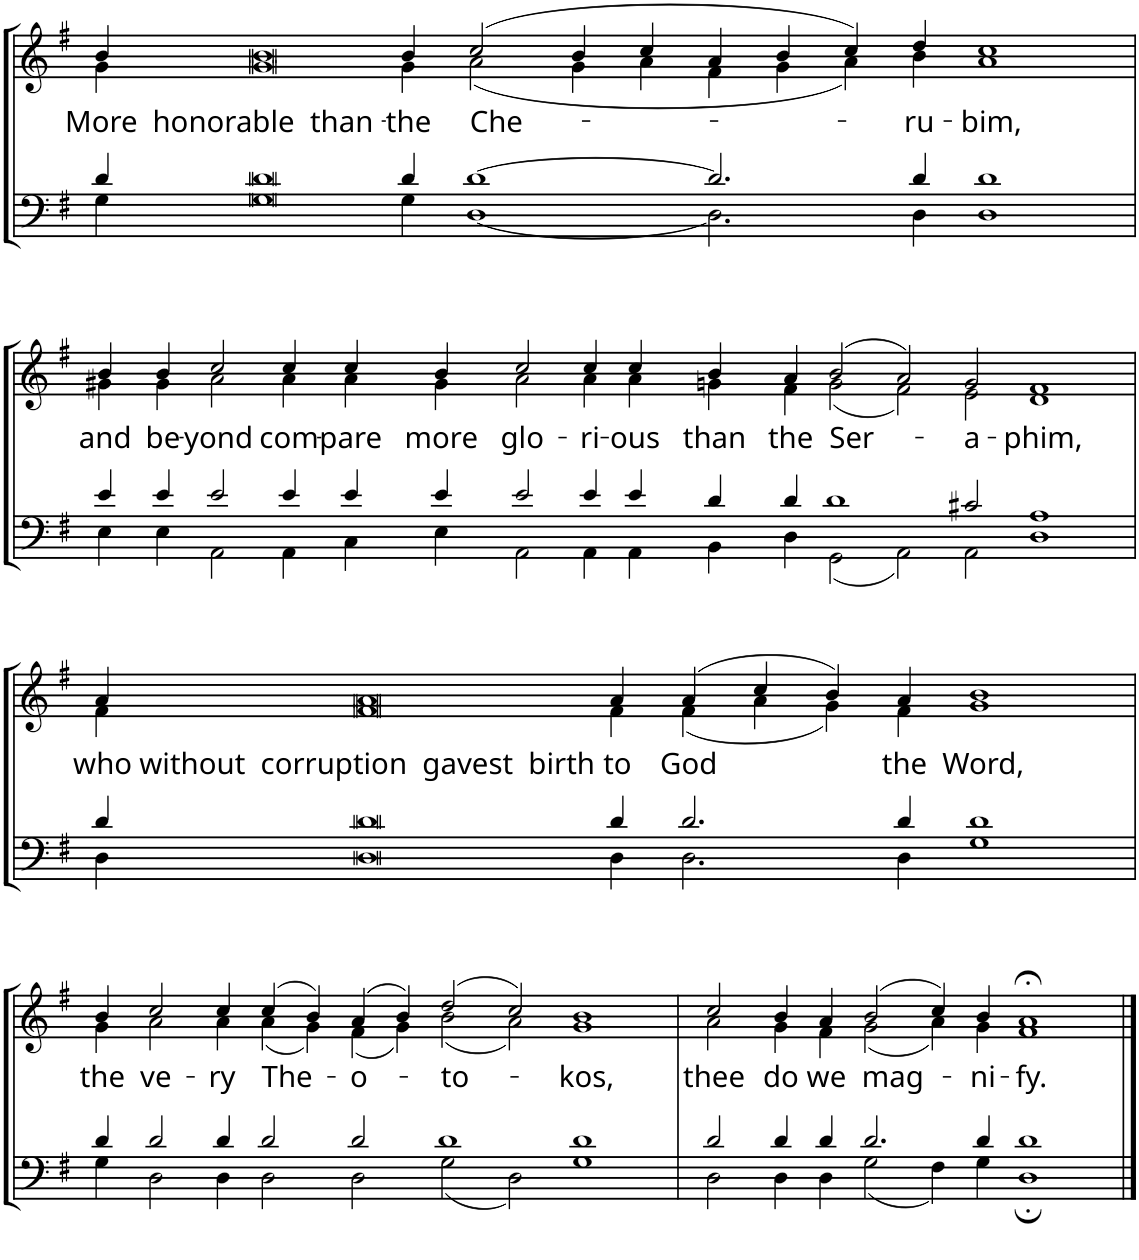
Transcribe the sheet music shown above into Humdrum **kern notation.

**kern	**kern	**text
*part1	*part1	*part1
*staff2	*staff1	*staff1
*I"Piano	*	*
*I'Pno.	*	*
!!LO:PB:g=z
*clefF4	*clefG2	*
*k[f#]	*k[f#]	*
*M63/4	*M63/4	*
=6	=6	=6
*^	*^	*
*	*^	*	*	*
!	!	!	!	!	!LO:LY:b
000ryy	4d/	4G\	4b/	4g\	More
!	!	!	!	!	!LO:LY:b
.	4d	4G	4b	4g	honorable than-
!	!	!	!	!	!LO:LY:b
.	4d/	4G\	4b/	4g\	the
!	!	!	!	!	!LO:LY:b
.	[1d	[1D	(2cc/	(2a\	Che-
.	.	.	4b/	4g\	.
.	.	.	4cc/	4a\	.
.	2.d/]	2.D\]	4a/	4f#\	.
.	.	.	4b/	4g\	.
.	.	.	4cc/)	4a\)	.
!	!	!	!	!	!LO:LY:b
.	4d/	4D\	4dd/	4b\	-ru-
!	!	!	!	!	!LO:LY:b
.	1d	1D	1cc	1a	-bim,
.	000.ryy	000.ryy	000.ryy	000.ryy	.
4%31ryy	.	.	.	.	.
!!LO:LB:g=z	!!
=7	=7	=7	=7	=7	=7
!	!	!	!	!	!LO:LY:b
000ryy	4e/	4E\	4b/	4g#X\	and
!	!	!	!	!	!LO:LY:b
.	4e/	4E\	4b/	4g#\	be-
!	!	!	!	!	!LO:LY:b
.	2e/	2AA\	2cc/	2a\	-yond
!	!	!	!	!	!LO:LY:b
.	4e/	4AA\	4cc/	4a\	com-
!	!	!	!	!	!LO:LY:b
.	4e/	4C\	4cc/	4a\	-pare
!	!	!	!	!	!LO:LY:b
.	4e/	4E\	4b/	4g#\	more
!	!	!	!	!	!LO:LY:b
.	2e/	2AA\	2cc/	2a\	glo-
!	!	!	!	!	!LO:LY:b
.	4e/	4AA\	4cc/	4a\	-ri-
!	!	!	!	!	!LO:LY:b
.	4e/	4AA\	4cc/	4a\	-ous
!	!	!	!	!	!LO:LY:b
.	4d/	4BB\	4b/	4gn\	than
!	!	!	!	!	!LO:LY:b
.	4d/	4D\	4a/	4f#\	the
!	!	!	!	!	!LO:LY:b
.	1d	2GG\	(2b/	(2g\	Ser-
.	.	2AA\	2a/)	2f#\)	.
!	!	!	!	!	!LO:LY:b
.	2c#X/	2AA\	2g/	2e\	-a-
!	!	!	!	!	!LO:LY:b
.	1A	1D	1f#	1d	-phim,
.	1ryy	1ryy	000ryy	000ryy	.
.	1ryy	1ryy	.	.	.
.	000ryy	000ryy	.	.	.
4%31ryy	.	.	.	.	.
.	.	.	0ryy	0ryy	.
!!LO:LB:g=z	!!
=8	=8	=8	=8	=8	=8
!	!	!	!	!	!LO:LY:b
000ryy	4d/	4D\	4a/	4f#\	who
!	!	!	!	!	!LO:LY:b
.	4d	4D	4a	4f#	without corruption gavest birth
!	!	!	!	!	!LO:LY:b
.	4d/	4D\	4a/	4f#\	to
!	!	!	!	!	!LO:LY:b
.	2.d/	2.D\	(4a/	(4f#\	God
.	.	.	4cc/	4a\	.
.	.	.	4b/)	4g\)	.
!	!	!	!	!	!LO:LY:b
.	4d/	4D\	4a/	4f#\	the
!	!	!	!	!	!LO:LY:b
.	1d	1G	1b	1g	Word,
.	1ryy	1ryy	000ryy	000ryy	.
.	000.ryy	000.ryy	.	.	.
4%31ryy	.	.	.	.	.
.	.	.	00ryy	00ryy	.
.	.	.	1ryy	1ryy	.
!!LO:LB:g=z	!!
=9	=9	=9	=9	=9	=9
!	!	!	!	!	!LO:LY:b
000ryy	4d/	4G\	4b/	4g\	the
!	!	!	!	!	!LO:LY:b
.	2d/	2D\	2cc/	2a\	ve-
!	!	!	!	!	!LO:LY:b
.	4d/	4D\	4cc/	4a\	-ry
!	!	!	!	!	!LO:LY:b
.	2d/	2D\	(4cc/	(4a\	The-
.	.	.	4b/)	4g\)	.
!	!	!	!	!	!LO:LY:b
.	2d/	2D\	(4a/	(4f#\	-o-
.	.	.	4b/)	4g\)	.
!	!	!	!	!	!LO:LY:b
.	1d	2G\	(2dd/	(2b\	-to-
.	.	2D\	2cc/)	2a\)	.
!	!	!	!	!	!LO:LY:b
.	1d	1G	1b	1g	-kos,
.	1ryy	1ryy	000ryy	000ryy	.
.	1ryy	1ryy	.	.	.
.	1ryy	1ryy	.	.	.
.	1ryy	1ryy	.	.	.
4%31ryy	1ryy	1ryy	.	.	.
.	1ryy	1ryy	.	.	.
.	1ryy	1ryy	.	.	.
.	1ryy	1ryy	.	.	.
.	4%15ryy	4%15ryy	4%15ryy	4%15ryy	.
=10	=10	=10	=10	=10	=10
!	!	!	!	!	!LO:LY:b
000ryy	2d/	2D\	2cc/	2a\	thee
!	!	!	!	!	!LO:LY:b
.	4d/	4D\	4b/	4g\	do
!	!	!	!	!	!LO:LY:b
.	4d/	4D\	4a/	4f#\	we
!	!	!	!	!	!LO:LY:b
.	2.d/	2G\	(2b/	(2g\	mag-
.	.	4F#\	4cc/)	4a\)	.
!	!	!	!	!	!LO:LY:b
.	4d/	4G\	4b/	4g\	-ni-
!	!	!	!	!	!LO:LY:b
.	1d	1D;	1a;<	1f#	-fy.
.	1ryy	1ryy	000ryy	000ryy	.
.	1ryy	1ryy	.	.	.
.	1ryy	1ryy	.	.	.
.	1ryy	1ryy	.	.	.
.	1ryy	1ryy	.	.	.
4%31ryy	1ryy	1ryy	.	.	.
.	1ryy	1ryy	.	.	.
.	1ryy	1ryy	.	.	.
.	1ryy	1ryy	00ryy	00ryy	.
.	4%15ryy	4%15ryy	.	.	.
.	.	.	2.ryy	2.ryy	.
*v	*v	*v	*	*	*
*	*v	*v	*
==	==	==
*-	*-	*-
